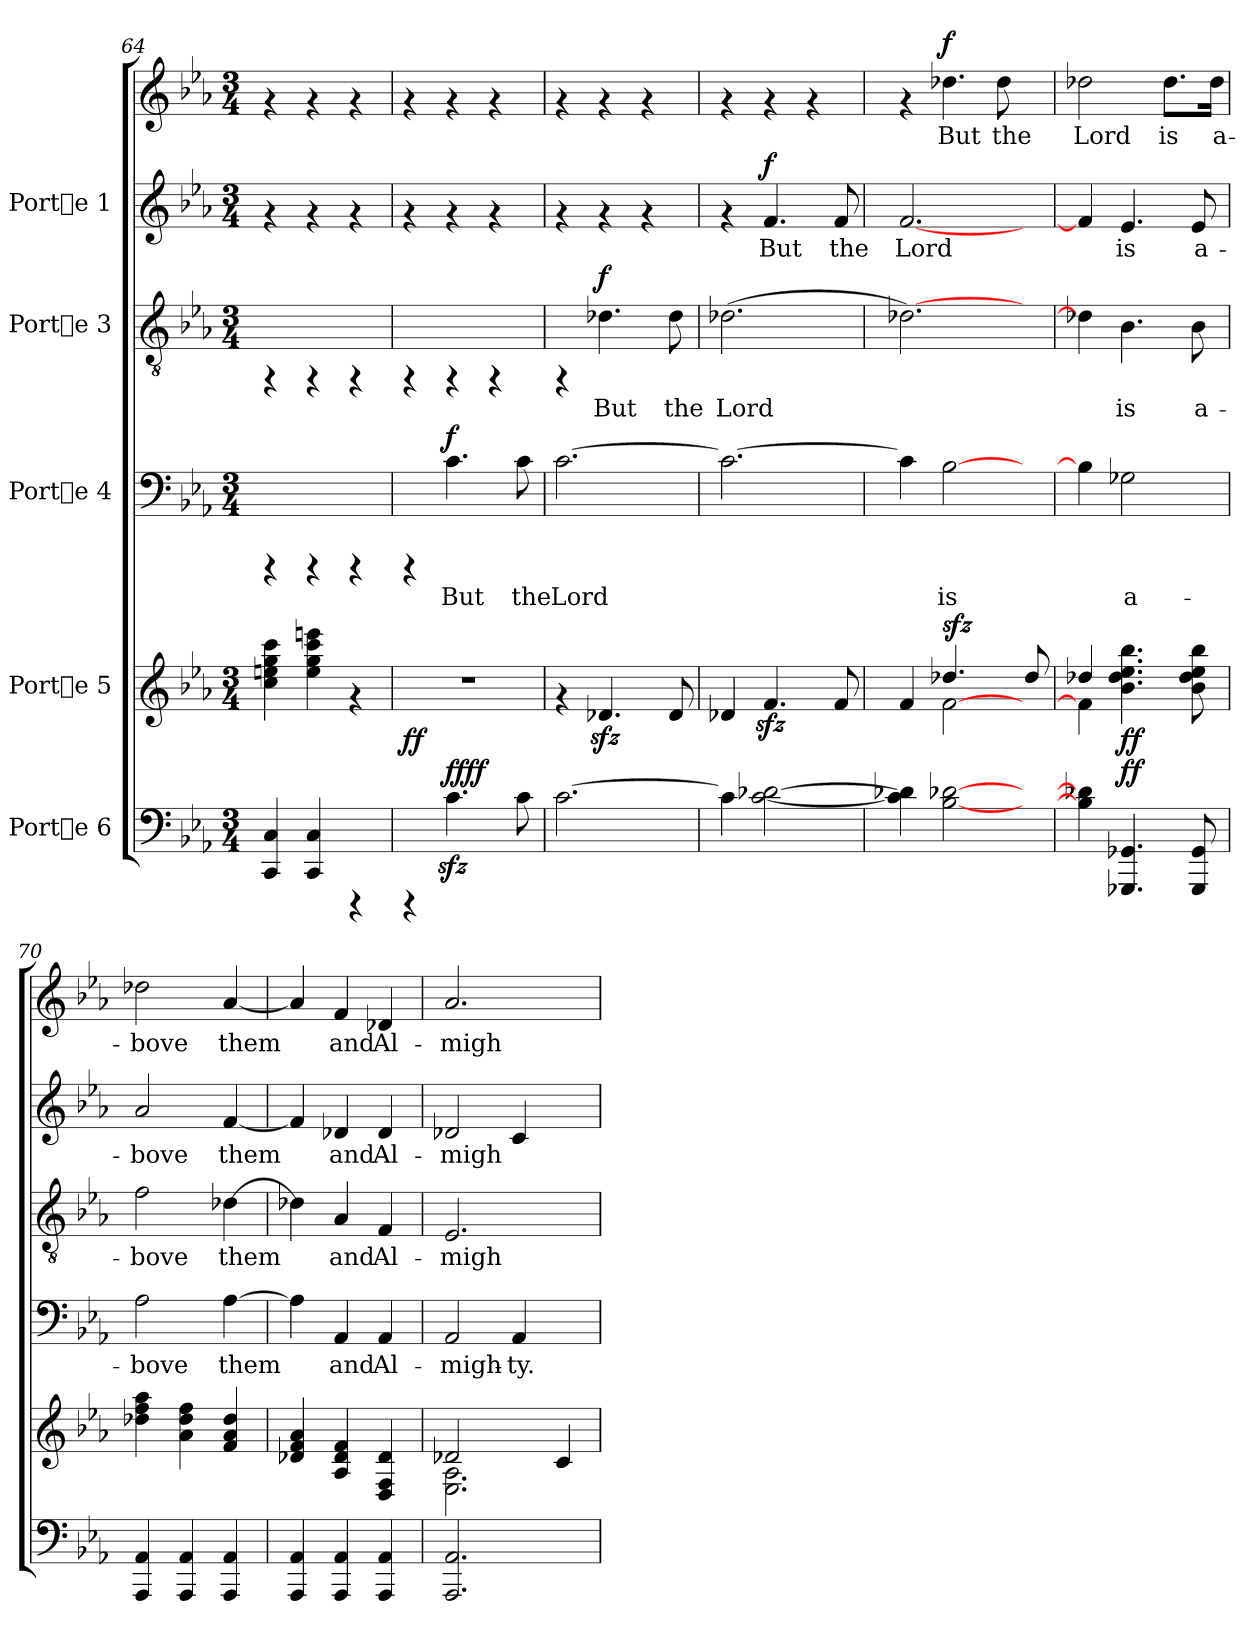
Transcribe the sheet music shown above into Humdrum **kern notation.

**kern	**dynam	**kern	**dynam	**kern	**text	**dynam	**kern	**text	**dynam	**kern	**text	**kern	**text	**dynam
*part5	*part5	*part4	*part4	*part3	*part3	*part3	*part2	*part2	*part2	*part1	*part1	*part1	*part1	*part1
*staff6	*staff6	*staff5	*staff5	*staff4	*staff4	*staff4	*staff3	*staff3	*staff3	*staff2	*staff2	*staff1	*staff1	*staff1/2
*I"Porte 6	*	*I"Porte 5	*	*I"Porte 4	*	*	*I"Porte 3	*	*	*I"Porte 1	*	*	*	*
*clefF4	*	*clefG2	*	*clefF4	*	*	*clefGv2	*	*	*clefG2	*	*clefG2	*	*
*k[b-e-a-]	*	*k[b-e-a-]	*	*k[b-e-a-]	*	*	*k[b-e-a-]	*	*	*k[b-e-a-]	*	*k[b-e-a-]	*	*
*E-:	*	*E-:	*	*E-:	*	*	*E-:	*	*	*E-:	*	*E-:	*	*
*M3/4	*	*M3/4	*	*M3/4	*	*	*M3/4	*	*	*M3/4	*	*M3/4	*	*
=64	=64	=64	=64	=64	=64	=64	=64	=64	=64	=64	=64	=64	=64	=64
4C/ 4CC/	.	4ccc\ 4gg\ 4een\ 4cc\	.	4rCCC	.	.	4rFF	.	.	4rf	.	4rf	.	.
4C/ 4CC/	.	4eeen\ 4ccc\ 4gg\ 4ee\	.	4rCCC	.	.	4rFF	.	.	4rf	.	4rf	.	.
4rCCC	.	4rf	.	4rCCC	.	.	4rFF	.	.	4rf	.	4rf	.	.
=65	=65	=65	=65	=65	=65	=65	=65	=65	=65	=65	=65	=65	=65	=65
!	!	!	!LO:DY:b	!	!	!	!	!	!	!	!	!	!	!
4rCCC	.	2.r	ff	4rCCC	.	.	4rFF	.	.	4rf	.	4rf	.	.
!	!LO:DY:a	!	!	!	!LO:LY:b	!	!	!	!	!	!	!	!	!
!	!LO:DY:n=1:b	!	!	!	!	!LO:DY:a	!	!	!	!	!	!	!	!
4.czz>\	ff ff	.	.	4.c\	But	f	4rFF	.	.	4rf	.	4rf	.	.
.	.	.	.	.	.	.	4rFF	.	.	4rf	.	4rf	.	.
!	!	!	!	!	!LO:LY:b	!	!	!	!	!	!	!	!	!
8c\	.	.	.	8c\	the	.	.	.	.	.	.	.	.	.
!!LO:PB:g=z
=66	=66	=66	=66	=66	=66	=66	=66	=66	=66	=66	=66	=66	=66	=66
!	!	!	!	!	!LO:LY:b	!	!	!	!	!	!	!	!	!
[>2.c\	.	4rf	.	[>2.c\	Lord	.	4rFF	.	.	4rf	.	4rf	.	.
!	!	!	!	!	!	!	!	!LO:LY:b	!LO:DY:a	!	!	!	!	!
.	.	4.d-Xzz>/	.	.	.	.	4.d-X\	But	f	4rf	.	4rf	.	.
.	.	.	.	.	.	.	.	.	.	4rf	.	4rf	.	.
!	!	!	!	!	!	!	!	!LO:LY:b	!	!	!	!	!	!
.	.	8d-/	.	.	.	.	8d-\	the	.	.	.	.	.	.
=67	=67	=67	=67	=67	=67	=67	=67	=67	=67	=67	=67	=67	=67	=67
!	!	!	!	!	!	!	!	!LO:LY:b	!	!	!	!	!	!
4c\]	.	4d-X/	.	2.c\_>	.	.	[>2.d-X\	Lord	.	4rf	.	4rf	.	.
!	!	!	!	!	!	!	!	!	!	!	!LO:LY:b	!	!	!LO:DY:a=2
[>2d-X\ [>2c\	.	4.fzz>/	.	.	.	.	.	.	.	4.f/	But	4rf	.	f
.	.	.	.	.	.	.	.	.	.	.	.	4rf	.	.
!	!	!	!	!	!	!	!	!	!	!	!LO:LY:b	!	!	!
.	.	8f/	.	.	.	.	.	.	.	8f/	the	.	.	.
=68	=68	=68	=68	=68	=68	=68	=68	=68	=68	=68	=68	=68	=68	=68
*	*	*^	*	*	*	*	*	*	*	*	*	*	*	*
!	!	!	!	!	!	!LO:LY:b	!	!	!	!	!	!LO:LY:b	!	!	!
4d-X\] 4c\]	.	4f/	4ryy	.	4c\]	.	.	2.d-X\_>	.	.	[<2.f/	Lord	4rf	.	.
!	!	!	!	!LO:DY:a	!	!LO:LY:b	!	!	!	!	!	!	!	!LO:LY:b	!LO:DY:a
[>2d-X\ [>2B-\	.	[>2f\	4.dd-X/	sfz	[>2B-\	is	.	.	.	.	.	.	4.dd-X\	But	f
!	!	!	!	!	!	!	!	!	!	!	!	!	!	!LO:LY:b	!
.	.	.	4ryy	.	.	.	.	.	.	.	.	.	8dd-\	the	.
8ryy	.	8dd-/	.	.	8ryy	.	.	8ryy	.	.	8ryy	.	8ryy	.	.
=69	=69	=69	=69	=69	=69	=69	=69	=69	=69	=69	=69	=69	=69	=69	=69
!	!	!	!	!	!	!LO:LY:b	!	!	!LO:LY:b	!	!	!LO:LY:b	!	!LO:LY:b	!
4d-X\] 4B-\]	.	4dd-X/	4f\]	.	4B-\]	.	.	4d-X\]	.	.	4f/]	-	2dd-X\	Lord	.
!	!LO:DY:a	!	!	!LO:DY:b	!	!LO:LY:b	!	!	!LO:LY:b	!	!	!LO:LY:b	!	!	!
4.GG-X/ 4.GGG-X/	ff	4.bb-\ 4.ee-\ 4.dd-\ 4.b-\	2ryy	ff	2G-X\	a-	.	4.B-\	is	.	4.e-/	is	.	.	.
!	!	!	!	!	!	!	!	!	!	!	!	!	!	!LO:LY:b	!
.	.	.	.	.	.	.	.	.	.	.	.	.	8.dd-\L	is	.
!	!	!	!	!	!	!	!	!	!LO:LY:b	!	!	!LO:LY:b	!	!	!
8GG-/ 8GGG-/	.	8bb-\ 8ee-\ 8dd-\ 8b-\	.	.	.	.	.	8B-\	a-	.	8e-/	a-	.	.	.
!	!	!	!	!	!	!	!	!	!	!	!	!	!	!LO:LY:b	!
.	.	.	.	.	.	.	.	.	.	.	.	.	16dd-\Jk	a-	.
*	*	*v	*v	*	*	*	*	*	*	*	*	*	*	*	*
=70	=70	=70	=70	=70	=70	=70	=70	=70	=70	=70	=70	=70	=70	=70
!	!	!	!	!	!LO:LY:b	!	!	!LO:LY:b	!	!	!LO:LY:b	!	!LO:LY:b	!
4AA-/ 4AAA-/	.	4aa-\ 4ff\ 4dd-X\	.	2A-\	-bove	.	2f\	-bove	.	2a-/	bove	2dd-X\	-bove	.
4AA-/ 4AAA-/	.	4ff\ 4dd-\ 4a-\	.	.	.	.	.	.	.	.	.	.	.	.
!	!	!	!	!	!LO:LY:b	!	!	!LO:LY:b	!	!	!LO:LY:b	!	!LO:LY:b	!
4AA-/ 4AAA-/	.	4dd-/ 4a-/ 4f/	.	[>4A-\	them	.	[>4d-X\	them	.	[<4f/	them	[<4a-/	them	.
=71	=71	=71	=71	=71	=71	=71	=71	=71	=71	=71	=71	=71	=71	=71
!	!	!	!	!	!LO:LY:b	!	!	!LO:LY:b	!	!	!LO:LY:b	!	!LO:LY:b	!
4AA-/ 4AAA-/	.	4a-/ 4f/ 4d-X/	.	4A-\]	.	.	4d-X\]	.	.	4f/]	-	4a-/]	.	.
!	!	!	!	!	!LO:LY:b	!	!	!LO:LY:b	!	!	!LO:LY:b	!	!LO:LY:b	!
4AA-/ 4AAA-/	.	4f/ 4d-/ 4A-/	.	4AA-/	and	.	4A-/	and	.	4d-X/	and	4f/	and	.
!	!	!	!	!	!LO:LY:b	!	!	!LO:LY:b	!	!	!LO:LY:b	!	!LO:LY:b	!
4AA-/ 4AAA-/	.	4d-/ 4F/ 4D/	.	4AA-/	Al-	.	4F/	Al-	.	4d-/	Al-	4d-X/	Al-	.
=72	=72	=72	=72	=72	=72	=72	=72	=72	=72	=72	=72	=72	=72	=72
*	*	*^	*	*	*	*	*	*	*	*	*	*	*	*
!	!	!	!	!	!	!LO:LY:b	!	!	!LO:LY:b	!	!	!LO:LY:b	!	!LO:LY:b	!
2.AA-/ 2.AAA-/	.	2.A-\ 2.E-\	2d-X/	.	2AA-/	-migh-	.	2.E-/	-migh-	.	2d-X/	-migh-	2.a-/	-migh-	.
!	!	!	!	!	!	!LO:LY:b	!	!	!	!	!	!LO:LY:b	!	!	!
.	.	.	2ryy	.	4AA-/	-ty.	.	.	.	.	4c/	--	.	.	.
4ryy	.	4c/	.	.	4ryy	.	.	4ryy	.	.	4ryy	.	4ryy	.	.
*	*	*v	*v	*	*	*	*	*	*	*	*	*	*	*	*
=	=	=	=	=	=	=	=	=	=	=	=	=	=	=
*-	*-	*-	*-	*-	*-	*-	*-	*-	*-	*-	*-	*-	*-	*-
